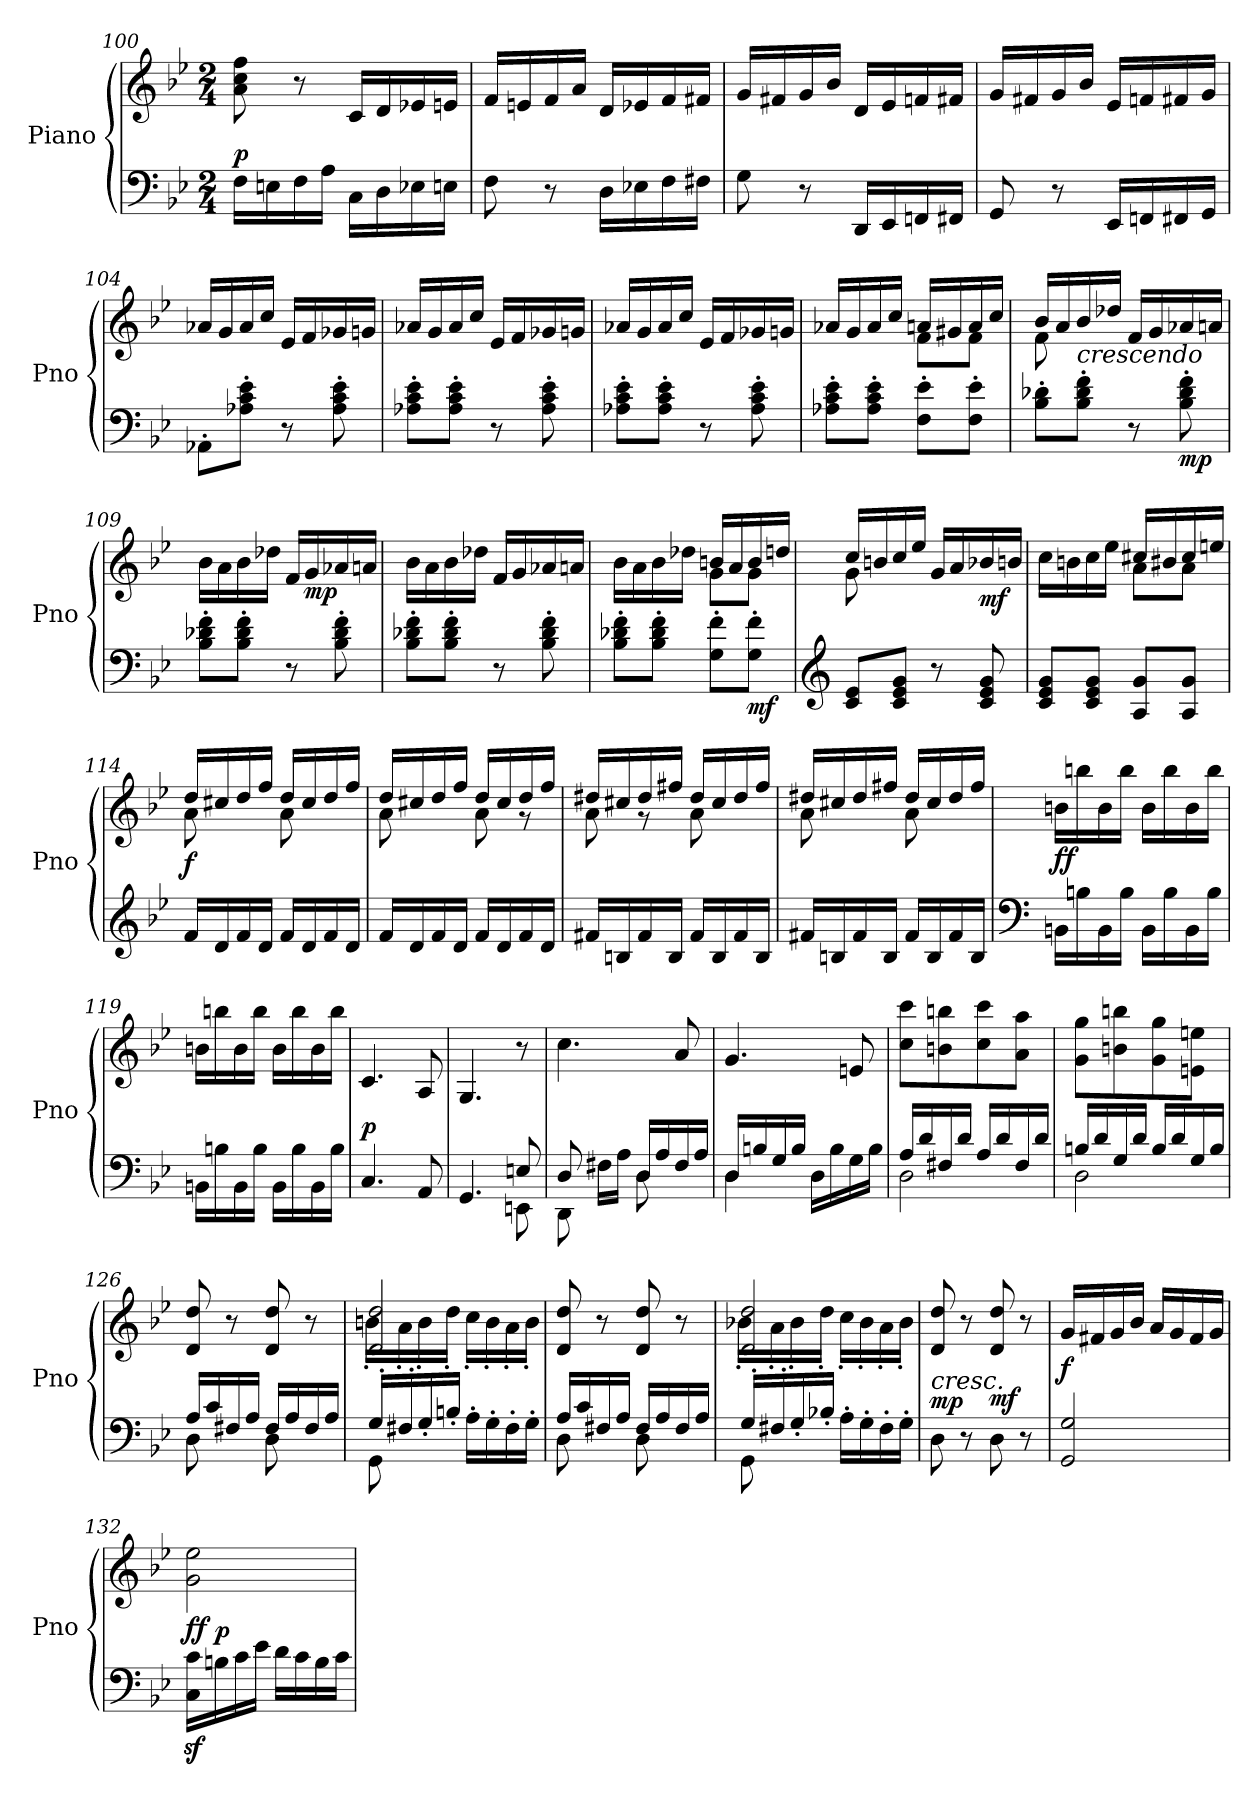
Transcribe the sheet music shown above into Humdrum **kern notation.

**kern	**kern	**dynam
*part1	*part1	*part1
*staff2	*staff1	*staff1/2
*I"Piano	*	*
*I'Pno	*	*
!!LO:LB:g=z
*clefF4	*clefG2	*
*k[b-e-]	*k[b-e-]	*
*M2/4	*M2/4	*
=100	=100	=100
!	!	!LO:DY:a=2
16F\LL	8a\ 8cc\ 8ff\	p
16En\	.	.
16F\	8r	.
16A\JJ	.	.
16C\LL	16c/LL	.
16D\	16d/	.
16E-X\	16e-X/	.
16En\JJ	16en/JJ	.
=101	=101	=101
8F\	16f/LL	.
.	16en/	.
8r	16f/	.
.	16a/JJ	.
16D\LL	16d/LL	.
16E-X\	16e-X/	.
16F\	16f/	.
16F#X\JJ	16f#X/JJ	.
=102	=102	=102
8G\	16g/LL	.
.	16f#X/	.
8r	16g/	.
.	16b-/JJ	.
16DD/LL	16d/LL	.
16EE-/	16e-/	.
16FFn/	16fn/	.
16FF#X/JJ	16f#X/JJ	.
=103	=103	=103
8GG/	16g/LL	.
.	16f#X/	.
8r	16g/	.
.	16b-/JJ	.
16EE-/LL	16e-/LL	.
16FFn/	16fn/	.
16FF#X/	16f#X/	.
16GG/JJ	16g/JJ	.
=104	=104	=104
8AA-X'\L	16a-X/LL	.
.	16g/	.
8A-X\' 8c\' 8e-\'J	16a-/	.
.	16cc/JJ	.
8r	16e-/LL	.
.	16f/	.
8A-\' 8c\' 8e-\'	16g-X/	.
.	16gn/JJ	.
!!LO:LB:g=z
=105	=105	=105
8A-X\' 8c\' 8e-\'L	16a-X/LL	.
.	16g/	.
8A-\' 8c\' 8e-\'J	16a-/	.
.	16cc/JJ	.
8r	16e-/LL	.
.	16f/	.
8A-\' 8c\' 8e-\'	16g-X/	.
.	16gn/JJ	.
=106	=106	=106
8A-X\' 8c\' 8e-\'L	16a-X/LL	.
.	16g/	.
8A-\' 8c\' 8e-\'J	16a-/	.
.	16cc/JJ	.
8r	16e-/LL	.
.	16f/	.
8A-\' 8c\' 8e-\'	16g-X/	.
.	16gn/JJ	.
=107	=107	=107
*	*^	*
8A-X\' 8c\' 8e-\'L	16a-X/LL	4rgyy	.
.	16g/	.	.
8A-\' 8c\' 8e-\'J	16a-/	.	.
.	16cc/JJ	.	.
8F\' 8e-\'L	16an/LL	8f\L	.
.	16g#X/	.	.
8F\' 8e-\'J	16a/	8f\J	.
.	16cc/JJ	.	.
=108	=108	=108	=108
8B-\' 8d-X\'L	16b-/LL	8f\	.
.	16a/	.	.
!LO:TX:a:i:t=crescendo	!	!	!
8B-\' 8d-\' 8f\'J	16b-/	8ryy	.
.	16dd-X/JJ	.	.
8r	16f/LL	4reyy	.
.	16g/	.	.
!	!	!	!LO:DY:b=2
8B-\' 8d-\' 8f\'	16a-X/	.	mp
.	16an/JJ	.	.
*	*v	*v	*
=109	=109	=109
8B-\' 8d-X\' 8f\'L	16b-\LL	.
.	16a\	.
8B-\' 8d-\' 8f\'J	16b-\	.
.	16dd-X\JJ	.
8r	16f/LL	.
!	!	!LO:DY:b
.	16g/	mp
8B-\' 8d-\' 8f\'	16a-X/	.
.	16an/JJ	.
!!LO:LB:g=z
=110	=110	=110
8B-\' 8d-X\' 8f\'L	16b-\LL	.
.	16a\	.
8B-\' 8d-\' 8f\'J	16b-\	.
.	16dd-X\JJ	.
8r	16f/LL	.
.	16g/	.
8B-\' 8d-\' 8f\'	16a-X/	.
.	16an/JJ	.
=111	=111	=111
*	*^	*
8B-\' 8d-X\' 8f\'L	16b-\LL	4rgyy	.
.	16a\	.	.
8B-\' 8d-\' 8f\'J	16b-\	.	.
.	16dd-X\JJ	.	.
8G\' 8f\'L	16bn/LL	8g\L	.
.	16a/	.	.
!	!	!	!LO:DY:b=2
8G\' 8f\'J	16b/	8g\J	mf
.	16ddn/JJ	.	.
=112	=112	=112	=112
*clefG2	*	*	*
8c/ 8e-/L	16cc/LL	8g\	.
.	16bn/	.	.
8c/ 8e-/ 8g/J	16cc/	8ryy	.
.	16ee-/JJ	.	.
8r	16g/LL	4rgyy	.
.	16a/	.	.
!	!	!	!LO:DY:b
8c/ 8e-/ 8g/	16b-X/	.	mf
.	16bn/JJ	.	.
=113	=113	=113	=113
8c/ 8e-/ 8g/L	16cc\LL	4ryy	.
.	16bn\	.	.
8c/ 8e-/ 8g/J	16cc\	.	.
.	16ee-\JJ	.	.
8A/ 8g/L	16cc#X/LL	8a\L	.
.	16b#X/	.	.
8A/ 8g/J	16cc#/	8a\J	.
.	16een/JJ	.	.
!!LO:LB:g=z	!!
=114	=114	=114	=114
!	!	!	!LO:DY:b
16f/LL	16dd/LL	8a\	f
16d/	16cc#X/	.	.
16f/	16dd/	8rddyy	.
16d/JJ	16ff/JJ	.	.
16f/LL	16dd/LL	8a\	.
16d/	16cc#/	.	.
16f/	16dd/	8ryy	.
16d/JJ	16ff/JJ	.	.
=115	=115	=115	=115
16f/LL	16dd/LL	8a\	.
16d/	16cc#X/	.	.
16f/	16dd/	8rddyy	.
16d/JJ	16ff/JJ	.	.
16f/LL	16dd/LL	8a\	.
16d/	16cc#/	.	.
16f/	16dd/	8r	.
16d/JJ	16ff/JJ	.	.
=116	=116	=116	=116
16f#X/LL	16dd#X/LL	8a\	.
16Bn/	16cc#X/	.	.
16f#/	16dd#/	8rg	.
16B/JJ	16ff#X/JJ	.	.
16f#/LL	16dd#/LL	8a\	.
16B/	16cc#/	.	.
16f#/	16dd#/	8ryy	.
16B/JJ	16ff#/JJ	.	.
=117	=117	=117	=117
16f#X/LL	16dd#X/LL	8a\	.
16Bn/	16cc#X/	.	.
16f#/	16dd#/	8rgyy	.
16B/JJ	16ff#X/JJ	.	.
16f#/LL	16dd#/LL	8a\	.
16B/	16cc#/	.	.
16f#/	16dd#/	8ryy	.
16B/JJ	16ff#/JJ	.	.
*	*v	*v	*
=118	=118	=118
*clefF4	*	*
!	!	!LO:DY:a=2
16BBn\LL	16bn\LL	ff
16Bn\	16bbn\	.
16BB\	16b\	.
16B\JJ	16bb\JJ	.
16BB\LL	16b\LL	.
16B\	16bb\	.
16BB\	16b\	.
16B\JJ	16bb\JJ	.
!!LO:LB:g=z
=119	=119	=119
16BBn\LL	16bn\LL	.
16Bn\	16bbn\	.
16BB\	16b\	.
16B\JJ	16bb\JJ	.
16BB\LL	16b\LL	.
16B\	16bb\	.
16BB\	16b\	.
16B\JJ	16bb\JJ	.
=120	=120	=120
!	!	!LO:DY:a=2
4.C/	4.c/	p
8AA/	8A/	.
=121	=121	=121
*^	*	*
4.GG/	4.rEEyy	4.G/	.
8En/	8EEn\	8r	.
=122	=122	=122	=122
8D/	8DD\	4.cc\	.
16F#X\LL	8rBByy	.	.
16A\JJ	.	.	.
16D/LL	8D\	.	.
16A/	.	.	.
16F#/	8rBByy	8a/	.
16A/JJ	.	.	.
=123	=123	=123	=123
16D/LL	4D\	4.g/	.
16Bn/	.	.	.
16G/	.	.	.
16B/JJ	.	.	.
16D\LL	4rBByy	.	.
16B\	.	.	.
16G\	.	8en/	.
16B\JJ	.	.	.
=124	=124	=124	=124
16A/LL	2D\	8cc\ 8ccc\L	.
16d/	.	.	.
16F#X/	.	8bn\ 8bbn\	.
16d/JJ	.	.	.
16A/LL	.	8cc\ 8ccc\	.
16d/	.	.	.
16F#/	.	8a\ 8aa\J	.
16d/JJ	.	.	.
!!LO:LB:g=z
=125	=125	=125	=125
16Bn/LL	2D\	8g\ 8gg\L	.
16d/	.	.	.
16G/	.	8bn\ 8bbn\	.
16d/JJ	.	.	.
16B/LL	.	8g\ 8gg\	.
16d/	.	.	.
16G/	.	8en\ 8een\J	.
16B/JJ	.	.	.
=126	=126	=126	=126
16A/LL	8D\	8d/ 8dd/	.
16c/	.	.	.
16F#X/	8ryy	8r	.
16A/JJ	.	.	.
16F#/LL	8D\	8d/ 8dd/	.
16A/	.	.	.
16F#/	8ryy	8r	.
16A/JJ	.	.	.
=127	=127	=127	=127
*	*	*^	*
16G'/LL	8GG\	2d/ 2dd/	16bn'\LL	.
16F#X'/	.	.	16a'\	.
16G'/	8rBByy	.	16b'\	.
16Bn'/JJ	.	.	16dd'\JJ	.
16A'\LL	4rBByy	.	16cc'\LL	.
16G'\	.	.	16b'\	.
16F#'\	.	.	16a'\	.
16G'\JJ	.	.	16b'\JJ	.
*	*	*v	*v	*
=128	=128	=128	=128
16A/LL	8D\	8d/ 8dd/	.
16c/	.	.	.
16F#X/	8ryy	8r	.
16A/JJ	.	.	.
16F#/LL	8D\	8d/ 8dd/	.
16A/	.	.	.
16F#/	8ryy	8r	.
16A/JJ	.	.	.
=129	=129	=129	=129
*	*	*^	*
16G'/LL	8GG\	2d/ 2dd/	16b-X'\LL	.
16F#X'/	.	.	16a'\	.
16G'/	8rBByy	.	16b-'\	.
16B-X'/JJ	.	.	16dd'\JJ	.
16A'\LL	4rBByy	.	16cc'\LL	.
16G'\	.	.	16b-'\	.
16F#'\	.	.	16a'\	.
16G'\JJ	.	.	16b-'\JJ	.
*v	*v	*	*	*
!!LO:PB:g=z
=130	=130	=130	=130
!LO:TX:a:i:t=cresc.	!	!	!
!	!	!	!LO:DY:a=2
*	*v	*v	*
8D\	8d/ 8dd/	mp
8r	8r	.
!	!	!LO:DY:a=2
8D\	8d/ 8dd/	mf
8r	8r	.
=131	=131	=131
!	!	!LO:DY:b
2GG/ 2G/	16g/LL	f
.	16f#X/	.
.	16g/	.
.	16b-/JJ	.
.	16a/LL	.
.	16g/	.
.	16f#/	.
.	16g/JJ	.
=132	=132	=132
!	!	!LO:DY:a=2
16C\z> 16c\z>LL	2g\ 2ee-\	ff
!	!	!LO:DY:a=2
16Bn\	.	p
16c\	.	.
16e-\JJ	.	.
16d\LL	.	.
16c\	.	.
16B\	.	.
16c\JJ	.	.
=	=	=
*-	*-	*-
